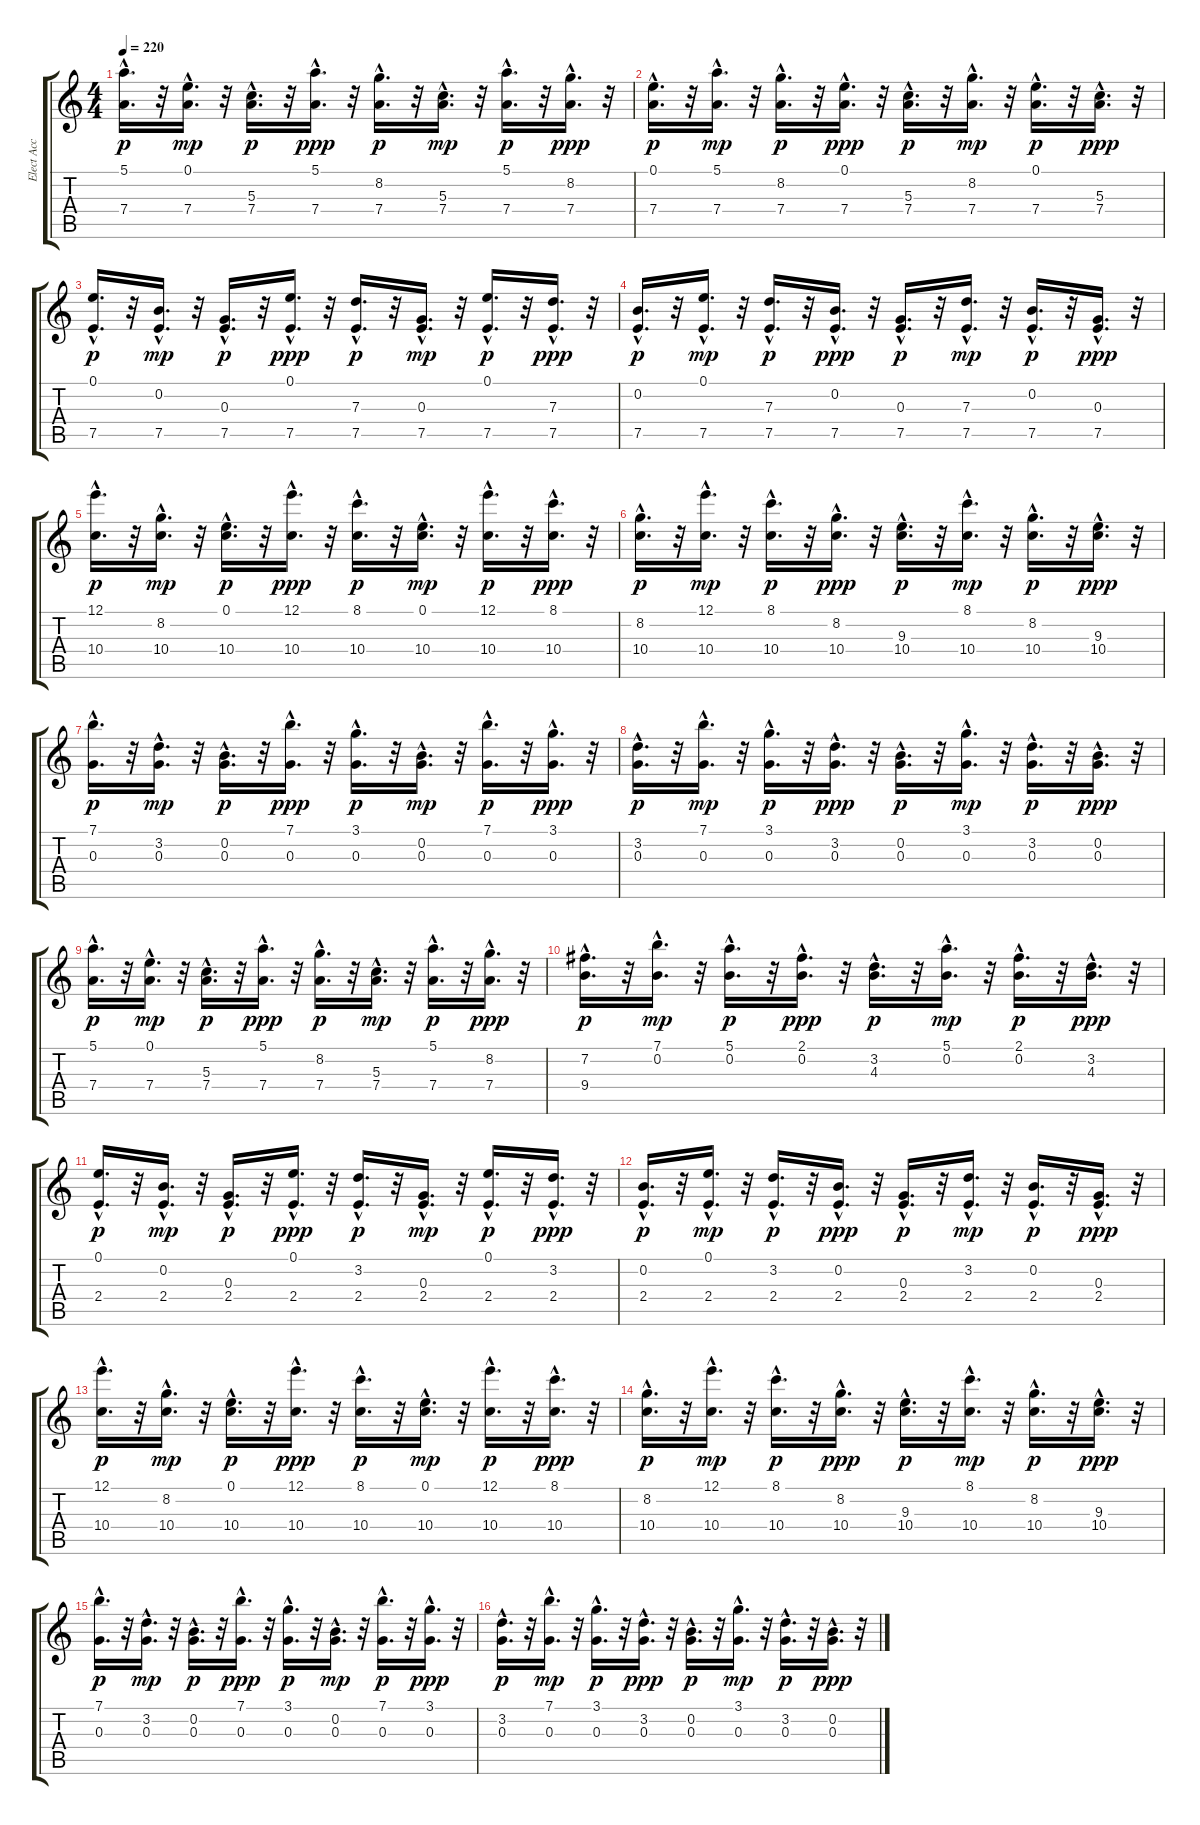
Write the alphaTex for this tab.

\track ("Elect Acc 1" "Elect Acc ") {instrument synthbass1}
\staff {score tabs}
\tuning (E4 B3 G3 D3 A2 E2) {hide}
\ts (4 4)
\tempo 220
\clef g2
\ks c
(5.1{hac} 7.4{hac}).16{d dy p} r.32 (0.1{hac} 7.4{hac}).16{d dy mp} r.32 (5.3{hac} 7.4{hac}).16{d dy p} r.32 (5.1{hac} 7.4{hac}).16{d dy ppp} r.32 (8.2{hac} 7.4{hac}).16{d dy p} r.32 (5.3{hac} 7.4{hac}).16{d dy mp} r.32 (5.1{hac} 7.4{hac}).16{d dy p} r.32 (8.2{hac} 7.4{hac}).16{d dy ppp} r.32 |
(0.1{hac} 7.4{hac}).16{d dy p} r.32 (5.1{hac} 7.4{hac}).16{d dy mp} r.32 (8.2{hac} 7.4{hac}).16{d dy p} r.32 (0.1{hac} 7.4{hac}).16{d dy ppp} r.32 (5.3{hac} 7.4{hac}).16{d dy p} r.32 (8.2{hac} 7.4{hac}).16{d dy mp} r.32 (0.1{hac} 7.4{hac}).16{d dy p} r.32 (5.3{hac} 7.4{hac}).16{d dy ppp} r.32 |
(0.1{hac} 7.5{hac}).16{d dy p} r.32 (0.2{hac} 7.5{hac}).16{d dy mp} r.32 (0.3{hac} 7.5{hac}).16{d dy p} r.32 (0.1{hac} 7.5{hac}).16{d dy ppp} r.32 (7.3{hac} 7.5{hac}).16{d dy p} r.32 (0.3{hac} 7.5{hac}).16{d dy mp} r.32 (0.1{hac} 7.5{hac}).16{d dy p} r.32 (7.3{hac} 7.5{hac}).16{d dy ppp} r.32 |
(0.2{hac} 7.5{hac}).16{d dy p} r.32 (0.1{hac} 7.5{hac}).16{d dy mp} r.32 (7.3{hac} 7.5{hac}).16{d dy p} r.32 (0.2{hac} 7.5{hac}).16{d dy ppp} r.32 (0.3{hac} 7.5{hac}).16{d dy p} r.32 (7.3{hac} 7.5{hac}).16{d dy mp} r.32 (0.2{hac} 7.5{hac}).16{d dy p} r.32 (0.3{hac} 7.5{hac}).16{d dy ppp} r.32 |
(12.1{hac} 10.4{hac}).16{d dy p} r.32 (8.2{hac} 10.4{hac}).16{d dy mp} r.32 (0.1{hac} 10.4{hac}).16{d dy p} r.32 (12.1{hac} 10.4{hac}).16{d dy ppp} r.32 (8.1{hac} 10.4{hac}).16{d dy p} r.32 (0.1{hac} 10.4{hac}).16{d dy mp} r.32 (12.1{hac} 10.4{hac}).16{d dy p} r.32 (8.1{hac} 10.4{hac}).16{d dy ppp} r.32 |
(8.2{hac} 10.4{hac}).16{d dy p} r.32 (12.1{hac} 10.4{hac}).16{d dy mp} r.32 (8.1{hac} 10.4{hac}).16{d dy p} r.32 (8.2{hac} 10.4{hac}).16{d dy ppp} r.32 (9.3{hac} 10.4{hac}).16{d dy p} r.32 (8.1{hac} 10.4{hac}).16{d dy mp} r.32 (8.2{hac} 10.4{hac}).16{d dy p} r.32 (9.3{hac} 10.4{hac}).16{d dy ppp} r.32 |
(7.1{hac} 0.3{hac}).16{d dy p} r.32 (3.2{hac} 0.3{hac}).16{d dy mp} r.32 (0.2{hac} 0.3{hac}).16{d dy p} r.32 (7.1{hac} 0.3{hac}).16{d dy ppp} r.32 (3.1{hac} 0.3{hac}).16{d dy p} r.32 (0.2{hac} 0.3{hac}).16{d dy mp} r.32 (7.1{hac} 0.3{hac}).16{d dy p} r.32 (3.1{hac} 0.3{hac}).16{d dy ppp} r.32 |
(3.2{hac} 0.3{hac}).16{d dy p} r.32 (7.1{hac} 0.3{hac}).16{d dy mp} r.32 (3.1{hac} 0.3{hac}).16{d dy p} r.32 (3.2{hac} 0.3{hac}).16{d dy ppp} r.32 (0.2{hac} 0.3{hac}).16{d dy p} r.32 (3.1{hac} 0.3{hac}).16{d dy mp} r.32 (3.2{hac} 0.3{hac}).16{d dy p} r.32 (0.2{hac} 0.3{hac}).16{d dy ppp} r.32 |
(5.1{hac} 7.4{hac}).16{d dy p} r.32 (0.1{hac} 7.4{hac}).16{d dy mp} r.32 (5.3{hac} 7.4{hac}).16{d dy p} r.32 (5.1{hac} 7.4{hac}).16{d dy ppp} r.32 (8.2{hac} 7.4{hac}).16{d dy p} r.32 (5.3{hac} 7.4{hac}).16{d dy mp} r.32 (5.1{hac} 7.4{hac}).16{d dy p} r.32 (8.2{hac} 7.4{hac}).16{d dy ppp} r.32 |
(7.2{hac} 9.4{hac}).16{d dy p} r.32 (7.1{hac} 0.2{hac}).16{d dy mp} r.32 (5.1{hac} 0.2{hac}).16{d dy p} r.32 (2.1{hac} 0.2{hac}).16{d dy ppp} r.32 (3.2{hac} 4.3{hac}).16{d dy p} r.32 (5.1{hac} 0.2{hac}).16{d dy mp} r.32 (2.1{hac} 0.2{hac}).16{d dy p} r.32 (3.2{hac} 4.3{hac}).16{d dy ppp} r.32 |
(0.1{hac} 2.4{hac}).16{d dy p} r.32 (0.2{hac} 2.4{hac}).16{d dy mp} r.32 (0.3{hac} 2.4{hac}).16{d dy p} r.32 (0.1{hac} 2.4{hac}).16{d dy ppp} r.32 (3.2{hac} 2.4{hac}).16{d dy p} r.32 (0.3{hac} 2.4{hac}).16{d dy mp} r.32 (0.1{hac} 2.4{hac}).16{d dy p} r.32 (3.2{hac} 2.4{hac}).16{d dy ppp} r.32 |
(0.2{hac} 2.4{hac}).16{d dy p} r.32 (0.1{hac} 2.4{hac}).16{d dy mp} r.32 (3.2{hac} 2.4{hac}).16{d dy p} r.32 (0.2{hac} 2.4{hac}).16{d dy ppp} r.32 (0.3{hac} 2.4{hac}).16{d dy p} r.32 (3.2{hac} 2.4{hac}).16{d dy mp} r.32 (0.2{hac} 2.4{hac}).16{d dy p} r.32 (0.3{hac} 2.4{hac}).16{d dy ppp} r.32 |
(12.1{hac} 10.4{hac}).16{d dy p} r.32 (8.2{hac} 10.4{hac}).16{d dy mp} r.32 (0.1{hac} 10.4{hac}).16{d dy p} r.32 (12.1{hac} 10.4{hac}).16{d dy ppp} r.32 (8.1{hac} 10.4{hac}).16{d dy p} r.32 (0.1{hac} 10.4{hac}).16{d dy mp} r.32 (12.1{hac} 10.4{hac}).16{d dy p} r.32 (8.1{hac} 10.4{hac}).16{d dy ppp} r.32 |
(8.2{hac} 10.4{hac}).16{d dy p} r.32 (12.1{hac} 10.4{hac}).16{d dy mp} r.32 (8.1{hac} 10.4{hac}).16{d dy p} r.32 (8.2{hac} 10.4{hac}).16{d dy ppp} r.32 (9.3{hac} 10.4{hac}).16{d dy p} r.32 (8.1{hac} 10.4{hac}).16{d dy mp} r.32 (8.2{hac} 10.4{hac}).16{d dy p} r.32 (9.3{hac} 10.4{hac}).16{d dy ppp} r.32 |
(7.1{hac} 0.3{hac}).16{d dy p} r.32 (3.2{hac} 0.3{hac}).16{d dy mp} r.32 (0.2{hac} 0.3{hac}).16{d dy p} r.32 (7.1{hac} 0.3{hac}).16{d dy ppp} r.32 (3.1{hac} 0.3{hac}).16{d dy p} r.32 (0.2{hac} 0.3{hac}).16{d dy mp} r.32 (7.1{hac} 0.3{hac}).16{d dy p} r.32 (3.1{hac} 0.3{hac}).16{d dy ppp} r.32 |
(3.2{hac} 0.3{hac}).16{d dy p} r.32 (7.1{hac} 0.3{hac}).16{d dy mp} r.32 (3.1{hac} 0.3{hac}).16{d dy p} r.32 (3.2{hac} 0.3{hac}).16{d dy ppp} r.32 (0.2{hac} 0.3{hac}).16{d dy p} r.32 (3.1{hac} 0.3{hac}).16{d dy mp} r.32 (3.2{hac} 0.3{hac}).16{d dy p} r.32 (0.2{hac} 0.3{hac}).16{d dy ppp} r.32
